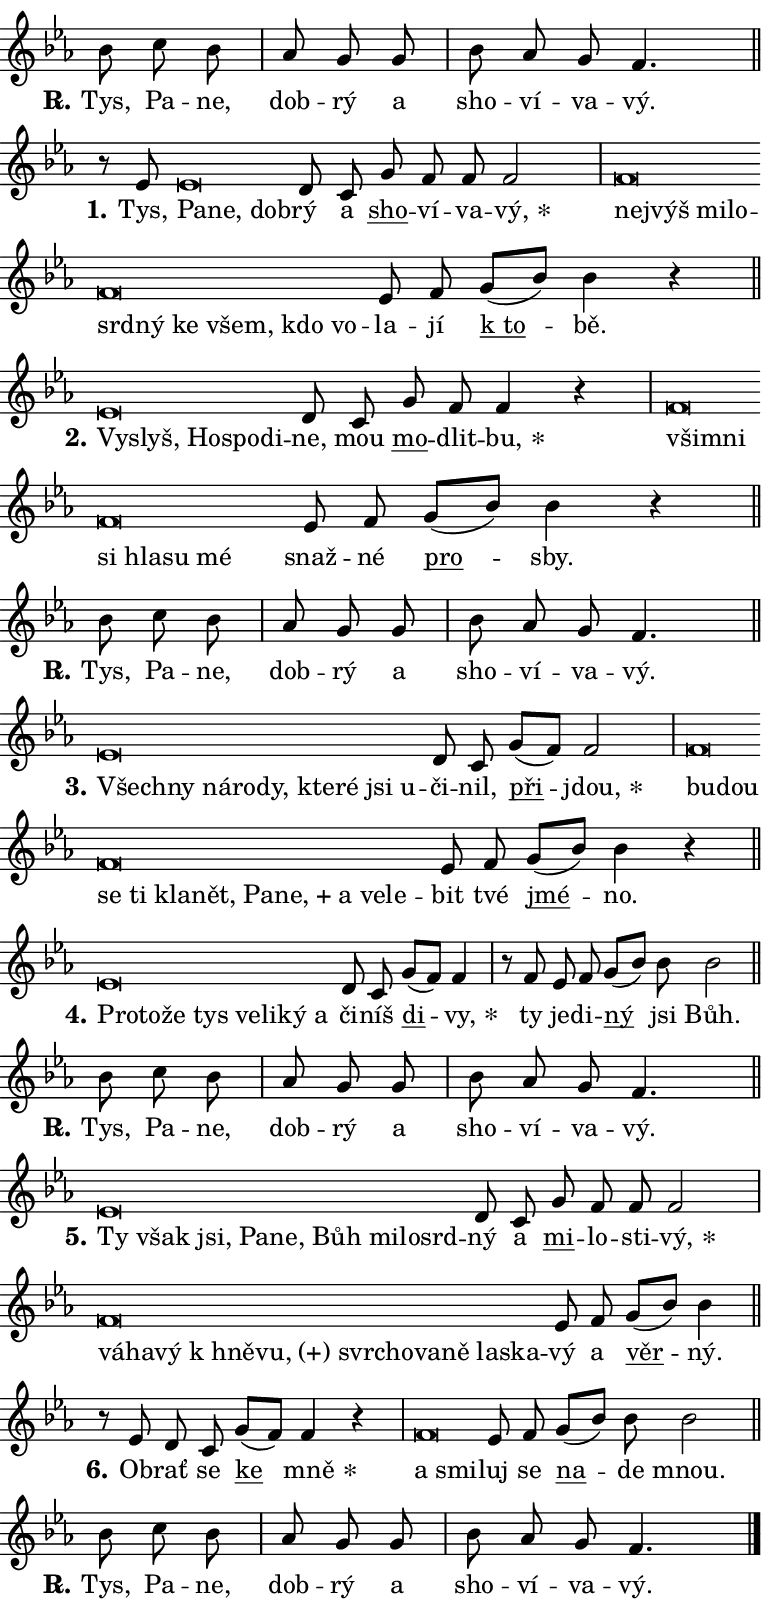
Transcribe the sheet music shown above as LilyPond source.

\version "2.24.0"
\header { tagline = "" }
\paper {
  indent = 0\cm
  top-margin = 0\cm
  right-margin = 0.13\cm % to fit lyric hyphens
  bottom-margin = 0\cm
  left-margin = 0\cm
  paper-width = 13\cm
  page-breaking = #ly:one-page-breaking
  system-system-spacing.basic-distance = #11
  score-system-spacing.basic-distance = #11
  ragged-last = ##f
}


%% Author: Thomas Morley
%% https://lists.gnu.org/archive/html/lilypond-user/2020-05/msg00002.html
#(define (line-position grob)
"Returns position of @var[grob} in current system:
   @code{'start}, if at first time-step
   @code{'end}, if at last time-step
   @code{'middle} otherwise
"
  (let* ((col (ly:item-get-column grob))
         (ln (ly:grob-object col 'left-neighbor))
         (rn (ly:grob-object col 'right-neighbor))
         (col-to-check-left (if (ly:grob? ln) ln col))
         (col-to-check-right (if (ly:grob? rn) rn col))
         (break-dir-left
           (and
             (ly:grob-property col-to-check-left 'non-musical #f)
             (ly:item-break-dir col-to-check-left)))
         (break-dir-right
           (and
             (ly:grob-property col-to-check-right 'non-musical #f)
             (ly:item-break-dir col-to-check-right))))
        (cond ((eqv? 1 break-dir-left) 'start)
              ((eqv? -1 break-dir-right) 'end)
              (else 'middle))))

#(define (tranparent-at-line-position vctor)
  (lambda (grob)
  "Relying on @code{line-position} select the relevant enry from @var{vctor}.
Used to determine transparency,"
    (case (line-position grob)
      ((end) (not (vector-ref vctor 0)))
      ((middle) (not (vector-ref vctor 1)))
      ((start) (not (vector-ref vctor 2))))))

noteHeadBreakVisibility =
#(define-music-function (break-visibility)(vector?)
"Makes @code{NoteHead}s transparent relying on @var{break-visibility}"
#{
  \override NoteHead.transparent =
    #(tranparent-at-line-position break-visibility)
#})

#(define delete-ledgers-for-transparent-note-heads
  (lambda (grob)
    "Reads whether a @code{NoteHead} is transparent.
If so this @code{NoteHead} is removed from @code{'note-heads} from
@var{grob}, which is supposed to be @code{LedgerLineSpanner}.
As a result ledgers are not printed for this @code{NoteHead}"
    (let* ((nhds-array (ly:grob-object grob 'note-heads))
           (nhds-list
             (if (ly:grob-array? nhds-array)
                 (ly:grob-array->list nhds-array)
                 '()))
           ;; Relies on the transparent-property being done before
           ;; Staff.LedgerLineSpanner.after-line-breaking is executed.
           ;; This is fragile ...
           (to-keep
             (remove
               (lambda (nhd)
                 (ly:grob-property nhd 'transparent #f))
               nhds-list)))
      ;; TODO find a better method to iterate over grob-arrays, similiar
      ;; to filter/remove etc for lists
      ;; For now rebuilt from scratch
      (set! (ly:grob-object grob 'note-heads)  '())
      (for-each
        (lambda (nhd)
          (ly:pointer-group-interface::add-grob grob 'note-heads nhd))
        to-keep))))

squashNotes = {
  \override NoteHead.X-extent = #'(-0.2 . 0.2)
  \override NoteHead.Y-extent = #'(-0.75 . 0)
  \override NoteHead.stencil =
    #(lambda (grob)
       (let ((pos (ly:grob-property grob 'staff-position)))
         (begin
           (if (< pos -7) (display "ERROR: Lower brevis then expected\n") (display ""))
           (if (<= pos -6) ly:text-interface::print ly:note-head::print))))
}
unSquashNotes = {
  \revert NoteHead.X-extent
  \revert NoteHead.Y-extent
  \revert NoteHead.stencil
}

hideNotes = \noteHeadBreakVisibility #begin-of-line-visible
unHideNotes = \noteHeadBreakVisibility #all-visible

% work-around for resetting accidentals
% https://lilypond.org/doc/v2.23/Documentation/notation/displaying-rhythms#unmetered-music
cadenzaMeasure = {
  \cadenzaOff
  \partial 1024 s1024
  \cadenzaOn
}

#(define-markup-command (accent layout props text) (markup?)
  "Underline accented syllable"
  (interpret-markup layout props
    #{\markup \override #'(offset . 4.3) \underline { #text }#}))

responsum = \markup \concat {
  "R" \hspace #-1.05 \path #0.1 #'((moveto 0 0.07) (lineto 0.9 0.8)) \hspace #0.05 "."
}

spaceSize = #0.6828661417322834 % exact space size for TeX Gyre Schola

\layout {
  \context {
    \Staff
    \remove "Time_signature_engraver"
    \override LedgerLineSpanner.after-line-breaking = #delete-ledgers-for-transparent-note-heads
  }
  \context {
    \Lyrics {
      \override LyricSpace.minimum-distance = \spaceSize
      \override LyricText.font-name = #"TeX Gyre Schola"
      \override LyricText.font-size = 1
      \override StanzaNumber.font-name = #"TeX Gyre Schola Bold"
      \override StanzaNumber.font-size = 1
    }
  }
  \context {
    \Score 
    \override NoteHead.text =
      #(lambda (grob) 
        (let ((pos (ly:grob-property grob 'staff-position)))
          #{\markup {
            \combine
              \halign #-0.55 \raise #(if (= pos -6) 0 0.5) \override #'(thickness . 2) \draw-line #'(3.2 . 0)
              \musicglyph "noteheads.sM1"
          }#}))
  }
}

% magnetic-lyrics.ily
%
%   written by
%     Jean Abou Samra <jean@abou-samra.fr>
%     Werner Lemberg <wl@gnu.org>
%
%   adapted by
%     Jiri Hon <jiri.hon@gmail.com>
%
% Version 2022-Apr-15

% https://www.mail-archive.com/lilypond-user@gnu.org/msg149350.html

#(define (Left_hyphen_pointer_engraver context)
   "Collect syllable-hyphen-syllable occurrences in lyrics and store
them in properties.  This engraver only looks to the left.  For
example, if the lyrics input is @code{foo -- bar}, it does the
following.

@itemize @bullet
@item
Set the @code{text} property of the @code{LyricHyphen} grob between
@q{foo} and @q{bar} to @code{foo}.

@item
Set the @code{left-hyphen} property of the @code{LyricText} grob with
text @q{foo} to the @code{LyricHyphen} grob between @q{foo} and
@q{bar}.
@end itemize

Use this auxiliary engraver in combination with the
@code{lyric-@/text::@/apply-@/magnetic-@/offset!} hook."
   (let ((hyphen #f)
         (text #f))
     (make-engraver
      (acknowledgers
       ((lyric-syllable-interface engraver grob source-engraver)
        (set! text grob)))
      (end-acknowledgers
       ((lyric-hyphen-interface engraver grob source-engraver)
        ;(when (not (grob::has-interface grob 'lyric-space-interface))
          (set! hyphen grob)));)
      ((stop-translation-timestep engraver)
       (when (and text hyphen)
         (ly:grob-set-object! text 'left-hyphen hyphen))
       (set! text #f)
       (set! hyphen #f)))))

#(define (lyric-text::apply-magnetic-offset! grob)
   "If the space between two syllables is less than the value in
property @code{LyricText@/.details@/.squash-threshold}, move the right
syllable to the left so that it gets concatenated with the left
syllable.

Use this function as a hook for
@code{LyricText@/.after-@/line-@/breaking} if the
@code{Left_@/hyphen_@/pointer_@/engraver} is active."
   (let ((hyphen (ly:grob-object grob 'left-hyphen #f)))
     (when hyphen
       (let ((left-text (ly:spanner-bound hyphen LEFT)))
         (when (grob::has-interface left-text 'lyric-syllable-interface)
           (let* ((common (ly:grob-common-refpoint grob left-text X))
                  (this-x-ext (ly:grob-extent grob common X))
                  (left-x-ext
                   (begin
                     ;; Trigger magnetism for left-text.
                     (ly:grob-property left-text 'after-line-breaking)
                     (ly:grob-extent left-text common X)))
                  ;; `delta` is the gap width between two syllables.
                  (delta (- (interval-start this-x-ext)
                            (interval-end left-x-ext)))
                  (details (ly:grob-property grob 'details))
                  (threshold (assoc-get 'squash-threshold details 0.2)))
             (when (< delta threshold)
               (let* (;; We have to manipulate the input text so that
                      ;; ligatures crossing syllable boundaries are not
                      ;; disabled.  For languages based on the Latin
                      ;; script this is essentially a beautification.
                      ;; However, for non-Western scripts it can be a
                      ;; necessity.
                      (lt (ly:grob-property left-text 'text))
                      (rt (ly:grob-property grob 'text))
                      (is-space (grob::has-interface hyphen 'lyric-space-interface))
                      (space (if is-space " " ""))
                      (extra-delta (if is-space spaceSize 0))
                      ;; Append new syllable.
                      (ltrt-space (if (and (string? lt) (string? rt))
                                (string-append lt space rt)
                                (make-concat-markup (list lt space rt))))
                      ;; Right-align `ltrt` to the right side.
                      (ltrt-space-markup (grob-interpret-markup
                               grob
                               (make-translate-markup
                                (cons (interval-length this-x-ext) 0)
                                (make-right-align-markup ltrt-space)))))
                 (begin
                   ;; Don't print `left-text`.
                   (ly:grob-set-property! left-text 'stencil #f)
                   ;; Set text and stencil (which holds all collected
                   ;; syllables so far) and shift it to the left.
                   (ly:grob-set-property! grob 'text ltrt-space)
                   (ly:grob-set-property! grob 'stencil ltrt-space-markup)
                   (ly:grob-translate-axis! grob (- (- delta extra-delta)) X))))))))))


#(define (lyric-hyphen::displace-bounds-first grob)
   ;; Make very sure this callback isn't triggered too early.
   (let ((left (ly:spanner-bound grob LEFT))
         (right (ly:spanner-bound grob RIGHT)))
     (ly:grob-property left 'after-line-breaking)
     (ly:grob-property right 'after-line-breaking)
     (ly:lyric-hyphen::print grob)))

squashThreshold = #0.4

\layout {
  \context {
    \Lyrics
    \consists #Left_hyphen_pointer_engraver
    \override LyricText.after-line-breaking =
      #lyric-text::apply-magnetic-offset!
    \override LyricHyphen.stencil = #lyric-hyphen::displace-bounds-first
    \override LyricText.details.squash-threshold = \squashThreshold
    \override LyricHyphen.minimum-distance = 0
    \override LyricHyphen.minimum-length = \squashThreshold
  }
}

squashText = \override LyricText.details.squash-threshold = 9999
unSquashText = \override LyricText.details.squash-threshold = \squashThreshold

leftText = \override LyricText.self-alignment-X = #LEFT
unLeftText = \revert LyricText.self-alignment-X

starOffset = #(lambda (grob) 
                (let ((x_offset (ly:self-alignment-interface::aligned-on-x-parent grob)))
                  (if (= x_offset 0) 0 (+ x_offset 1.2))))

star = #(define-music-function (syllable)(string?)
"Append star separator at the end of a syllable"
#{
  \once \override LyricText.X-offset = #starOffset
  \lyricmode { \markup {
    #syllable
    \override #'((font-name . "TeX Gyre Schola Bold")) \hspace #0.2 \lower #0.65 \larger "*"
  } }
#})

starAccent = #(define-music-function (syllable)(string?)
"Append star separator at the end of a syllable and make accent"
#{
  \once \override LyricText.X-offset = #starOffset
  \lyricmode { \markup {
    \accent #syllable
    \override #'((font-name . "TeX Gyre Schola Bold")) \hspace #0.2 \lower #0.65 \larger "*"
  } }
#})

breath = #(define-music-function (syllable)(string?)
"Append breathing indicator at the end of a syllable"
#{
  \lyricmode { \markup { #syllable "+" } }
#})

optionalBreath = #(define-music-function (syllable)(string?)
"Append optional breathing indicator at the end of a syllable"
#{
  \lyricmode { \markup { #syllable "(+)" } }
#})


\score {
    <<
        \new Voice = "melody" { \cadenzaOn \key es \major \relative { bes'8 c bes \cadenzaMeasure \bar "|" as g g \cadenzaMeasure \bar "|" bes as g f4. \cadenzaMeasure \bar "||" \break } }
        \new Lyrics \lyricsto "melody" { \lyricmode { \set stanza = \responsum
Tys, Pa -- ne, dob -- rý a sho -- ví -- va -- vý. } }
    >>
    \layout {}
}

\score {
    <<
        \new Voice = "melody" { \cadenzaOn \key es \major \relative { r8 es'8 \squashNotes es\breve*1/16 \hideNotes \breve*1/16 \breve*1/16 \bar "" \unHideNotes \unSquashNotes d8 c \bar "" g' f f f2 \cadenzaMeasure \bar "|" \squashNotes f\breve*1/16 \hideNotes \breve*1/16 \bar "" \breve*1/16 \bar "" \breve*1/16 \bar "" \breve*1/16 \bar "" \breve*1/16 \bar "" \breve*1/16 \bar "" \breve*1/16 \bar "" \breve*1/16 \breve*1/16 \bar "" \unHideNotes \unSquashNotes es8 f \bar "" g[( bes)] bes4 r \cadenzaMeasure \bar "||" \break } }
        \new Lyrics \lyricsto "melody" { \lyricmode { \set stanza = "1."
Tys, \leftText Pa -- \squashText ne, dob -- \unLeftText \unSquashText rý a \markup \accent sho -- ví -- va -- \star vý, \leftText nej -- \squashText výš mi -- lo -- srd -- ný ke všem, kdo vo -- \unLeftText \unSquashText la -- jí \markup \accent "k to" -- bě. } }
    >>
    \layout {}
}

\score {
    <<
        \new Voice = "melody" { \cadenzaOn \key es \major \relative { \squashNotes es'\breve*1/16 \hideNotes \breve*1/16 \bar "" \breve*1/16 \bar "" \breve*1/16 \breve*1/16 \bar "" \unHideNotes \unSquashNotes d8 c \bar "" g' f f4 r \cadenzaMeasure \bar "|" \squashNotes f\breve*1/16 \hideNotes \breve*1/16 \bar "" \breve*1/16 \bar "" \breve*1/16 \bar "" \breve*1/16 \breve*1/16 \bar "" \unHideNotes \unSquashNotes es8 f \bar "" g[( bes)] bes4 r \cadenzaMeasure \bar "||" \break } }
        \new Lyrics \lyricsto "melody" { \lyricmode { \set stanza = "2."
\leftText Vy -- \squashText slyš, Ho -- spo -- di -- \unLeftText \unSquashText ne, mou \markup \accent mo -- dlit -- \star bu, \leftText všim -- \squashText ni si hla -- su mé \unLeftText \unSquashText snaž -- né \markup \accent pro -- sby. } }
    >>
    \layout {}
}

\score {
    <<
        \new Voice = "melody" { \cadenzaOn \key es \major \relative { bes'8 c bes \cadenzaMeasure \bar "|" as g g \cadenzaMeasure \bar "|" bes as g f4. \cadenzaMeasure \bar "||" \break } }
        \new Lyrics \lyricsto "melody" { \lyricmode { \set stanza = \responsum
Tys, Pa -- ne, dob -- rý a sho -- ví -- va -- vý. } }
    >>
    \layout {}
}

\score {
    <<
        \new Voice = "melody" { \cadenzaOn \key es \major \relative { \squashNotes es'\breve*1/16 \hideNotes \breve*1/16 \bar "" \breve*1/16 \bar "" \breve*1/16 \bar "" \breve*1/16 \bar "" \breve*1/16 \bar "" \breve*1/16 \bar "" \breve*1/16 \breve*1/16 \bar "" \unHideNotes \unSquashNotes d8 c \bar "" g'[( f)] f2 \cadenzaMeasure \bar "|" \squashNotes f\breve*1/16 \hideNotes \breve*1/16 \bar "" \breve*1/16 \bar "" \breve*1/16 \bar "" \breve*1/16 \bar "" \breve*1/16 \bar "" \breve*1/16 \bar "" \breve*1/16 \bar "" \breve*1/16 \bar "" \breve*1/16 \breve*1/16 \bar "" \unHideNotes \unSquashNotes es8 f \bar "" g[( bes)] bes4 r \cadenzaMeasure \bar "||" \break } }
        \new Lyrics \lyricsto "melody" { \lyricmode { \set stanza = "3."
\leftText Všech -- \squashText ny ná -- ro -- dy, kte -- ré jsi u -- \unLeftText \unSquashText či -- nil, \markup \accent při -- \star jdou, \leftText bu -- \squashText dou se ti kla -- nět, Pa -- \breath "ne," a ve -- le -- \unLeftText \unSquashText bit tvé \markup \accent jmé -- no. } }
    >>
    \layout {}
}

\score {
    <<
        \new Voice = "melody" { \cadenzaOn \key es \major \relative { \squashNotes es'\breve*1/16 \hideNotes \breve*1/16 \bar "" \breve*1/16 \bar "" \breve*1/16 \bar "" \breve*1/16 \bar "" \breve*1/16 \bar "" \breve*1/16 \breve*1/16 \bar "" \unHideNotes \unSquashNotes d8 c \bar "" g'[( f)] f4 \cadenzaMeasure \bar "|" r8 f8 es8 f \bar "" g[( bes)] bes bes2 \cadenzaMeasure \bar "||" \break } }
        \new Lyrics \lyricsto "melody" { \lyricmode { \set stanza = "4."
\leftText Pro -- \squashText to -- že tys ve -- li -- ký a \unLeftText \unSquashText či -- níš \markup \accent di -- \star vy, ty je -- di -- \markup \accent ný jsi Bůh. } }
    >>
    \layout {}
}

\score {
    <<
        \new Voice = "melody" { \cadenzaOn \key es \major \relative { bes'8 c bes \cadenzaMeasure \bar "|" as g g \cadenzaMeasure \bar "|" bes as g f4. \cadenzaMeasure \bar "||" \break } }
        \new Lyrics \lyricsto "melody" { \lyricmode { \set stanza = \responsum
Tys, Pa -- ne, dob -- rý a sho -- ví -- va -- vý. } }
    >>
    \layout {}
}

\score {
    <<
        \new Voice = "melody" { \cadenzaOn \key es \major \relative { \squashNotes es'\breve*1/16 \hideNotes \breve*1/16 \bar "" \breve*1/16 \bar "" \breve*1/16 \bar "" \breve*1/16 \bar "" \breve*1/16 \bar "" \breve*1/16 \bar "" \breve*1/16 \breve*1/16 \bar "" \unHideNotes \unSquashNotes d8 c \bar "" g' f f f2 \cadenzaMeasure \bar "|" \squashNotes f\breve*1/16 \hideNotes \breve*1/16 \bar "" \breve*1/16 \bar "" \breve*1/16 \bar "" \breve*1/16 \bar "" \breve*1/16 \bar "" \breve*1/16 \bar "" \breve*1/16 \bar "" \breve*1/16 \bar "" \breve*1/16 \breve*1/16 \bar "" \unHideNotes \unSquashNotes es8 f \bar "" g[( bes)] bes4 \cadenzaMeasure \bar "||" \break } }
        \new Lyrics \lyricsto "melody" { \lyricmode { \set stanza = "5."
\leftText Ty \squashText však jsi, Pa -- ne, Bůh mi -- lo -- srd -- \unLeftText \unSquashText ný a \markup \accent mi -- lo -- sti -- \star vý, \leftText vá -- \squashText ha -- vý "k hně" -- \optionalBreath vu, svr -- cho -- va -- ně la -- ska -- \unLeftText \unSquashText vý a \markup \accent věr -- ný. } }
    >>
    \layout {}
}

\score {
    <<
        \new Voice = "melody" { \cadenzaOn \key es \major \relative { r8 es' d8 c \bar "" g'[( f)] f4 r \cadenzaMeasure \bar "|" \squashNotes f\breve*1/16 \hideNotes \breve*1/16 \bar "" \unHideNotes \unSquashNotes es8 f \bar "" g[( bes)] bes bes2 \cadenzaMeasure \bar "||" \break } }
        \new Lyrics \lyricsto "melody" { \lyricmode { \set stanza = "6."
Ob -- rať se \markup \accent ke \star mně \leftText a \squashText smi -- \unLeftText \unSquashText luj se \markup \accent na -- de mnou. } }
    >>
    \layout {}
}

\score {
    <<
        \new Voice = "melody" { \cadenzaOn \key es \major \relative { bes'8 c bes \cadenzaMeasure \bar "|" as g g \cadenzaMeasure \bar "|" bes as g f4. \cadenzaMeasure \bar "||" \break } \bar "|." }
        \new Lyrics \lyricsto "melody" { \lyricmode { \set stanza = \responsum
Tys, Pa -- ne, dob -- rý a sho -- ví -- va -- vý. } }
    >>
    \layout {}
}
